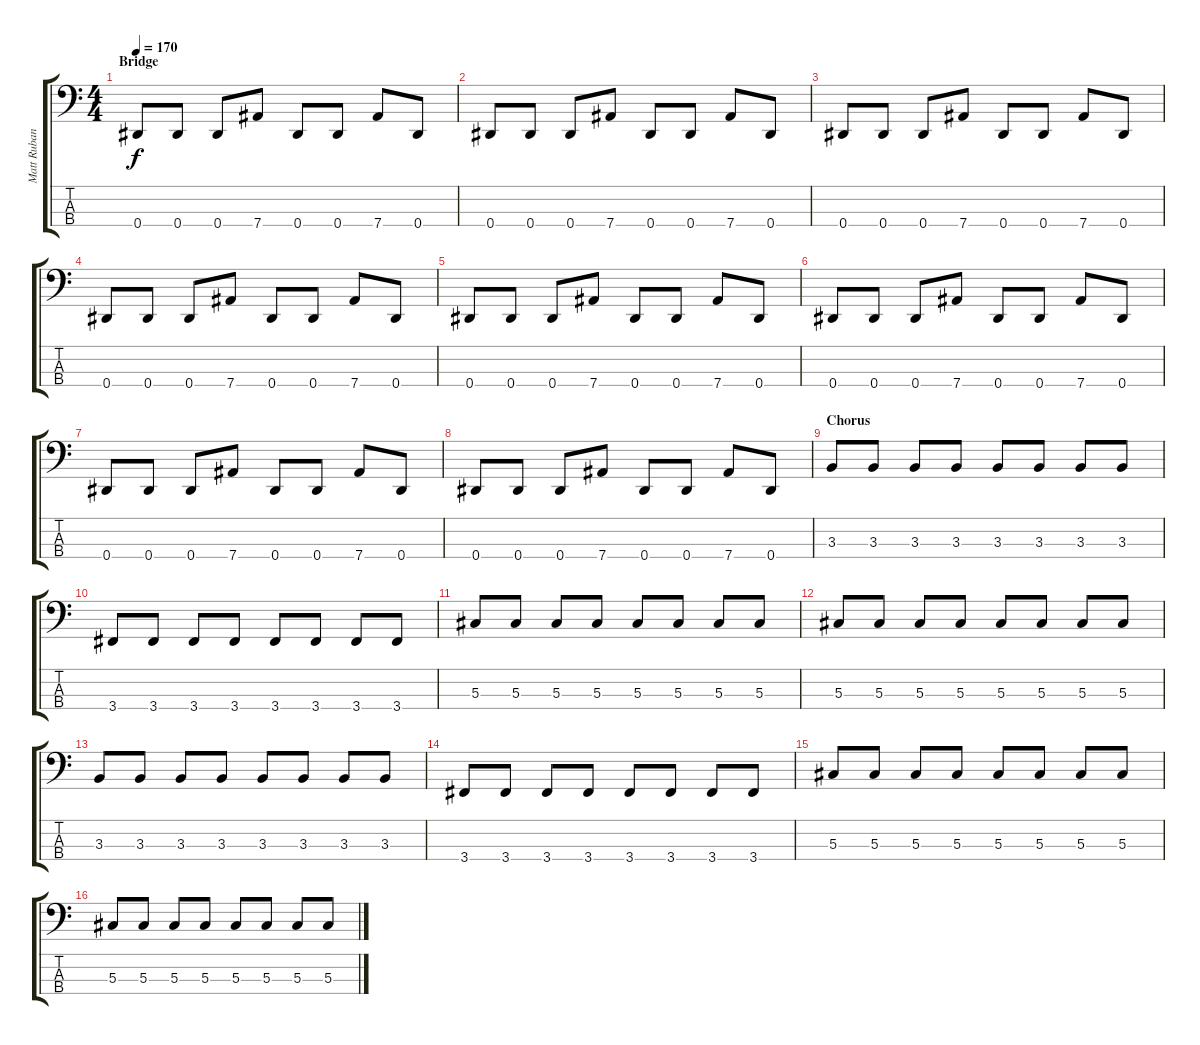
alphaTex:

\track ("Matt Rubano - Bass" "Matt Ruban") {instrument electricbasspick}
\staff {score tabs}
\tuning (Gb2 Db2 Ab1 Eb1) {hide}
\ts (4 4)
\section ("" "Bridge")
\tempo 170
\clef f4
\ks c
0.4.8{dy f} 0.4.8 0.4.8 7.4.8 0.4.8 0.4.8 7.4.8 0.4.8 |
0.4.8 0.4.8 0.4.8 7.4.8 0.4.8 0.4.8 7.4.8 0.4.8 |
0.4.8 0.4.8 0.4.8 7.4.8 0.4.8 0.4.8 7.4.8 0.4.8 |
0.4.8 0.4.8 0.4.8 7.4.8 0.4.8 0.4.8 7.4.8 0.4.8 |
0.4.8 0.4.8 0.4.8 7.4.8 0.4.8 0.4.8 7.4.8 0.4.8 |
0.4.8 0.4.8 0.4.8 7.4.8 0.4.8 0.4.8 7.4.8 0.4.8 |
0.4.8 0.4.8 0.4.8 7.4.8 0.4.8 0.4.8 7.4.8 0.4.8 |
0.4.8 0.4.8 0.4.8 7.4.8 0.4.8 0.4.8 7.4.8 0.4.8 |
\section ("" "Chorus")
3.3.8 3.3.8 3.3.8 3.3.8 3.3.8 3.3.8 3.3.8 3.3.8 |
3.4.8 3.4.8 3.4.8 3.4.8 3.4.8 3.4.8 3.4.8 3.4.8 |
5.3.8 5.3.8 5.3.8 5.3.8 5.3.8 5.3.8 5.3.8 5.3.8 |
5.3.8 5.3.8 5.3.8 5.3.8 5.3.8 5.3.8 5.3.8 5.3.8 |
3.3.8 3.3.8 3.3.8 3.3.8 3.3.8 3.3.8 3.3.8 3.3.8 |
3.4.8 3.4.8 3.4.8 3.4.8 3.4.8 3.4.8 3.4.8 3.4.8 |
5.3.8 5.3.8 5.3.8 5.3.8 5.3.8 5.3.8 5.3.8 5.3.8 |
5.3.8 5.3.8 5.3.8 5.3.8 5.3.8 5.3.8 5.3.8 5.3.8
